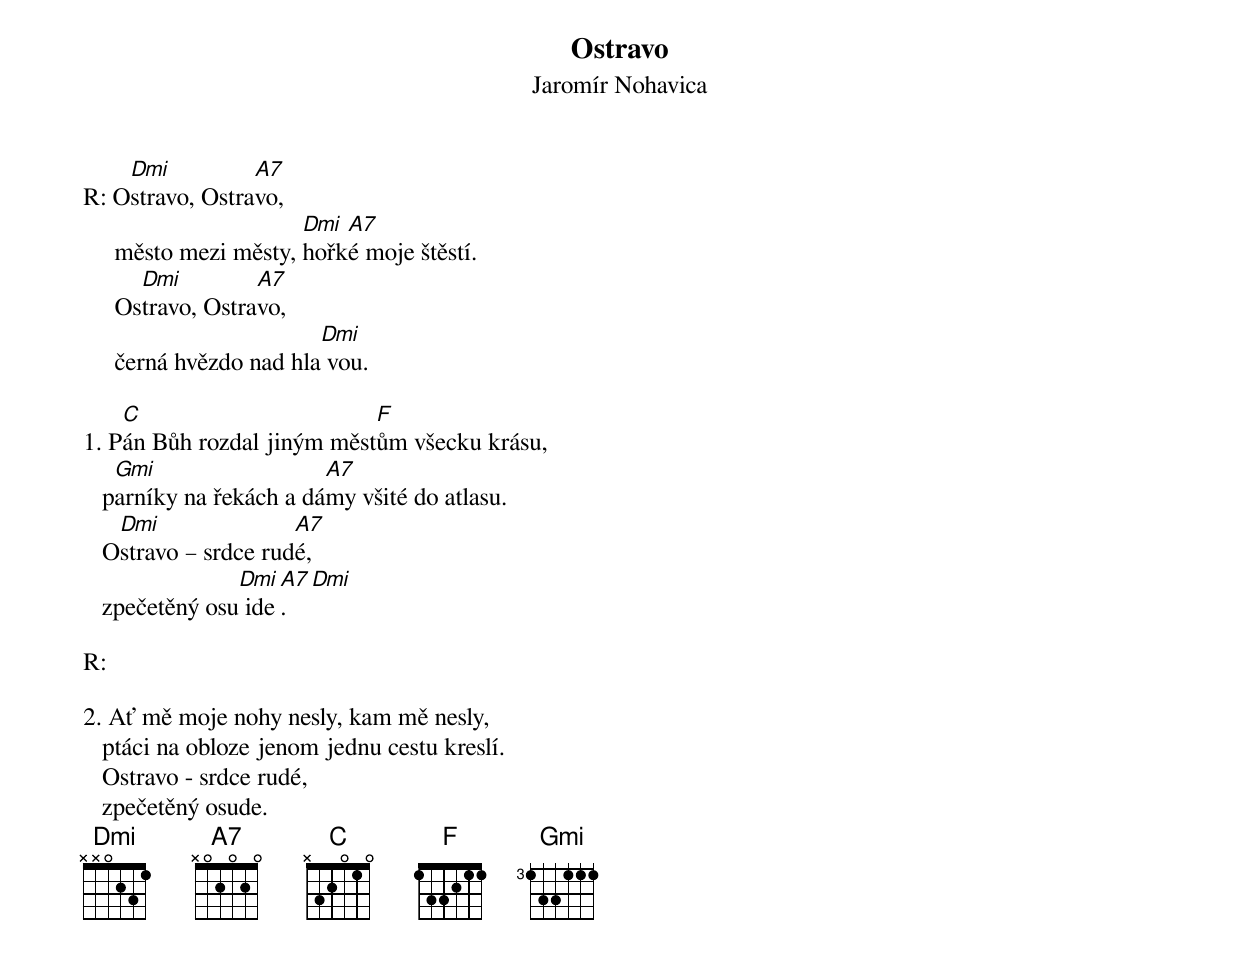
              Ostravo
          Jaromír Nohavica

    Dmi          A7
R: Ostravo, Ostravo,
                       Dmi A7
     město mezi městy, hořké moje štěstí.
       Dmi         A7
     Ostravo, Ostravo,
                         Dmi
     černá hvězdo nad hla vou.

    C                       F
1. Pán Bůh rozdal jiným městům všecku krásu,
    Gmi                  A7
   parníky na řekách a dámy všité do atlasu.
    Dmi               A7
   Ostravo – srdce rudé,
                Dmi A7 Dmi
   zpečetěný osu ide.

R:

2. Ať mě moje nohy nesly, kam mě nesly,
   ptáci na obloze jenom jednu cestu kreslí.
   Ostravo - srdce rudé,
   zpečetěný osude.
